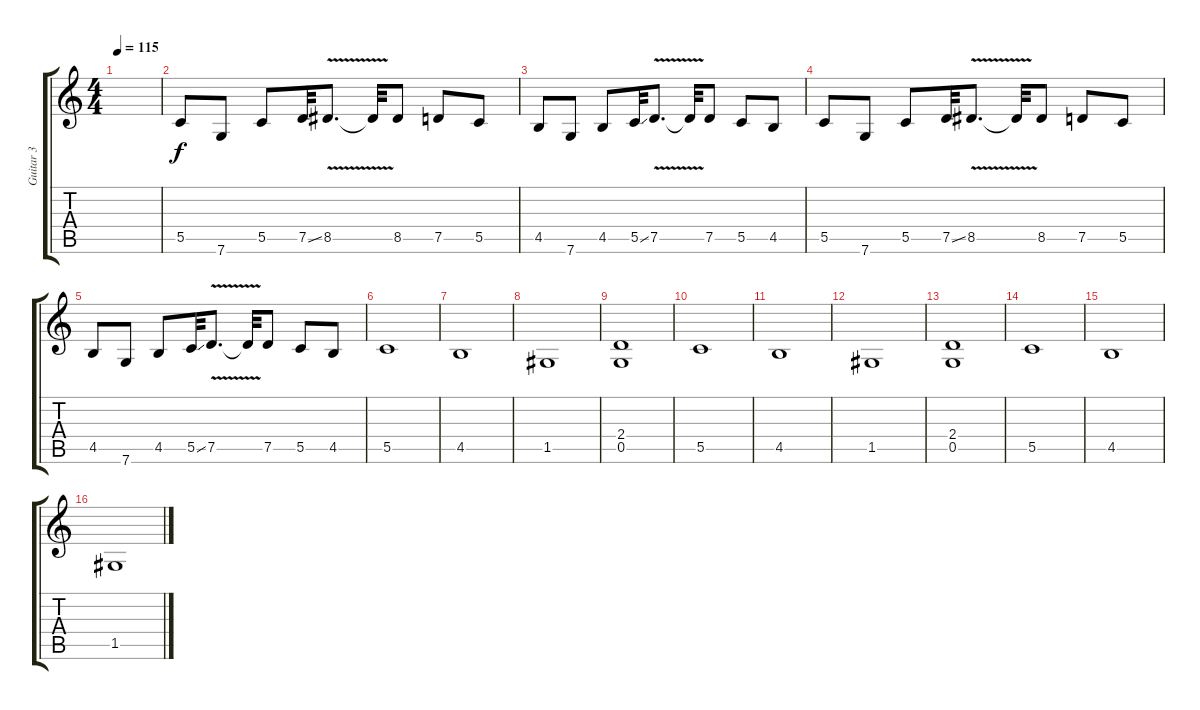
\track ("Guitar 3" "Guitar 3") {instrument distortionguitar}
\staff {score tabs}
\tuning (D4 A3 F3 C3 G2 C2) {hide}
\ts (4 4)
\tempo 115
\clef g2
\ks c
|
5.5.8{volume 14} 7.6.8 5.5.8 7.5{ss}.32 8.5{v}.8{d} 8.5{t}.32 8.5.8 7.5.8 5.5.8 |
4.5.8 7.6.8 4.5.8 5.5{ss}.32 7.5{v}.8{d} 7.5{t}.32 7.5.8 5.5.8 4.5.8 |
5.5.8 7.6.8 5.5.8 7.5{ss}.32 8.5{v}.8{d} 8.5{t}.32 8.5.8 7.5.8 5.5.8 |
4.5.8 7.6.8 4.5.8 5.5{ss}.32 7.5{v}.8{d} 7.5{t}.32 7.5.8 5.5.8 4.5.8 |
5.5.1 |
4.5.1 |
1.5.1 |
(2.4 0.5).1 |
5.5.1 |
4.5.1 |
1.5.1 |
(2.4 0.5).1 |
5.5.1 |
4.5.1 |
1.5.1
